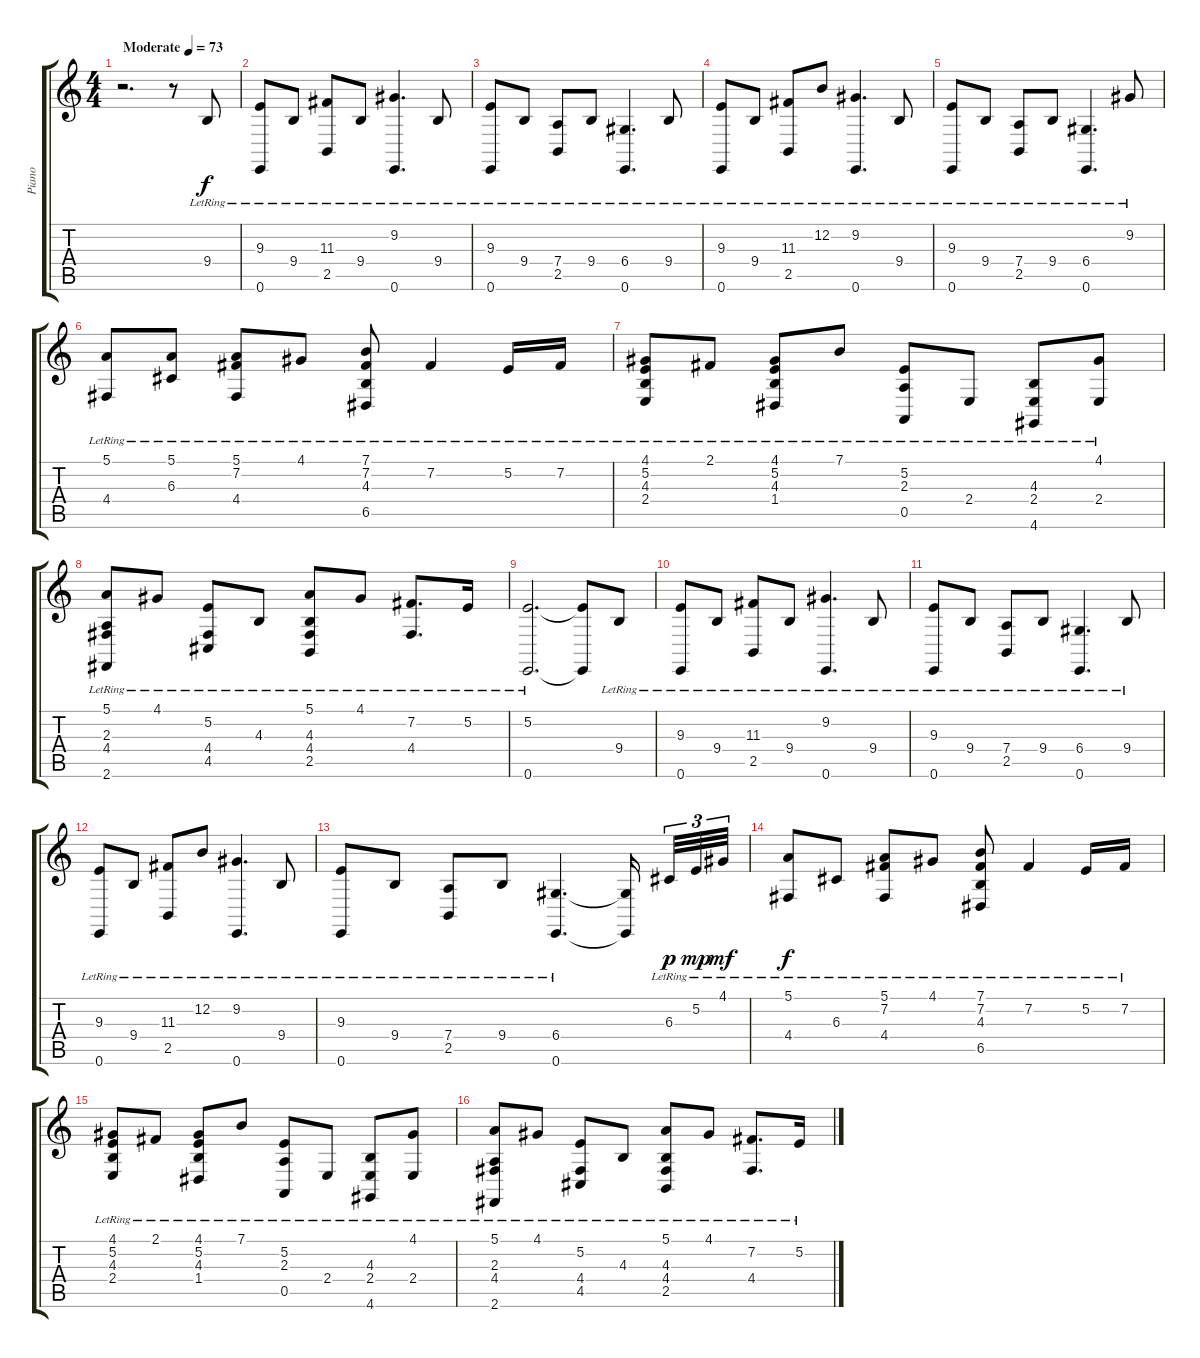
\track ("Piano" "Piano") {instrument acousticgrandpiano}
\staff {score tabs}
\tuning (E4 B3 G3 D3 A2 E2) {hide}
\ts (4 4)
\tempo (73 "Moderate")
\clef g2
\ks c
r.2{d dy f instrument acousticgrandpiano} r.8 9.4{lr}.8 |
(9.3{lr} 0.6{lr}).8 9.4{lr}.8 (11.3{lr} 2.5{lr}).8 9.4{lr}.8 (9.2{lr} 0.6{lr}).4{d} 9.4{lr}.8 |
(9.3{lr} 0.6{lr}).8 9.4{lr}.8 (7.4{lr} 2.5{lr}).8 9.4{lr}.8 (6.4{lr} 0.6{lr}).4{d} 9.4{lr}.8 |
(9.3{lr} 0.6{lr}).8 9.4{lr}.8 (11.3{lr} 2.5{lr}).8 12.2{lr}.8 (9.2{lr} 0.6{lr}).4{d} 9.4{lr}.8 |
(9.3{lr} 0.6{lr}).8 9.4{lr}.8 (7.4{lr} 2.5{lr}).8 9.4{lr}.8 (6.4{lr} 0.6{lr}).4{d} 9.2{lr}.8 |
(5.1{lr} 4.4{lr}).8 (5.1 6.3{lr}).8 (5.1{lr} 7.2{lr} 4.4{lr}).8 4.1{lr}.8 (7.1{lr} 7.2{lr} 4.3{lr} 6.5{lr}).8 7.2{lr}.4 5.2{lr}.16 7.2{lr}.16 |
(4.1{lr} 5.2{lr} 4.3{lr} 2.4{lr}).8 2.1{lr}.8 (4.1{lr} 5.2{lr} 4.3{lr} 1.4{lr}).8 7.1{lr}.8 (5.2{lr} 2.3{lr} 0.5{lr}).8 2.4{lr}.8 (4.3{lr} 2.4{lr} 4.6{lr}).8 (4.1{lr} 2.4{lr}).8 |
(5.1{lr} 2.3{lr} 4.4{lr} 2.6{lr}).8 4.1{lr}.8 (5.2{lr} 4.4{lr} 4.5{lr}).8 4.3{lr}.8 (5.1{lr} 4.3{lr} 4.4{lr} 2.5{lr}).8 4.1{lr}.8 (7.2{lr} 4.4{lr}).8{d} 5.2{lr}.16 |
(5.2{lr} 0.6{lr}).2{d} (5.2{t} 0.6{t}).8 9.4{lr}.8 |
(9.3{lr} 0.6{lr}).8 9.4{lr}.8 (11.3{lr} 2.5{lr}).8 9.4{lr}.8 (9.2{lr} 0.6{lr}).4{d} 9.4{lr}.8 |
(9.3{lr} 0.6{lr}).8 9.4{lr}.8 (7.4{lr} 2.5{lr}).8 9.4{lr}.8 (6.4{lr} 0.6{lr}).4{d} 9.4{lr}.8 |
(9.3{lr} 0.6{lr}).8 9.4{lr}.8 (11.3{lr} 2.5{lr}).8 12.2{lr}.8 (9.2{lr} 0.6{lr}).4{d} 9.4{lr}.8 |
(9.3{lr} 0.6{lr}).8 9.4{lr}.8 (7.4{lr} 2.5{lr}).8 9.4{lr}.8 (6.4{lr} 0.6{lr}).4{d} (6.4{t} 0.6{t}).16{beam splitsecondary} 6.3{lr}.32{tu (3 2) dy p} 5.2{lr}.32{tu (3 2) dy mp} 4.1{lr}.32{tu (3 2) dy mf} |
(5.1{lr} 4.4{lr}).8{dy f} 6.3{lr}.8 (5.1{lr} 7.2{lr} 4.4{lr}).8 4.1{lr}.8 (7.1{lr} 7.2{lr} 4.3{lr} 6.5{lr}).8 7.2{lr}.4 5.2{lr}.16 7.2{lr}.16 |
(4.1{lr} 5.2{lr} 4.3{lr} 2.4{lr}).8 2.1{lr}.8 (4.1{lr} 5.2{lr} 4.3{lr} 1.4{lr}).8 7.1{lr}.8 (5.2{lr} 2.3{lr} 0.5{lr}).8 2.4{lr}.8 (4.3{lr} 2.4{lr} 4.6{lr}).8 (4.1{lr} 2.4{lr}).8 |
(5.1{lr} 2.3{lr} 4.4{lr} 2.6{lr}).8 4.1{lr}.8 (5.2{lr} 4.4{lr} 4.5{lr}).8 4.3{lr}.8 (5.1{lr} 4.3{lr} 4.4{lr} 2.5{lr}).8 4.1{lr}.8 (7.2{lr} 4.4{lr}).8{d} 5.2{lr}.16
